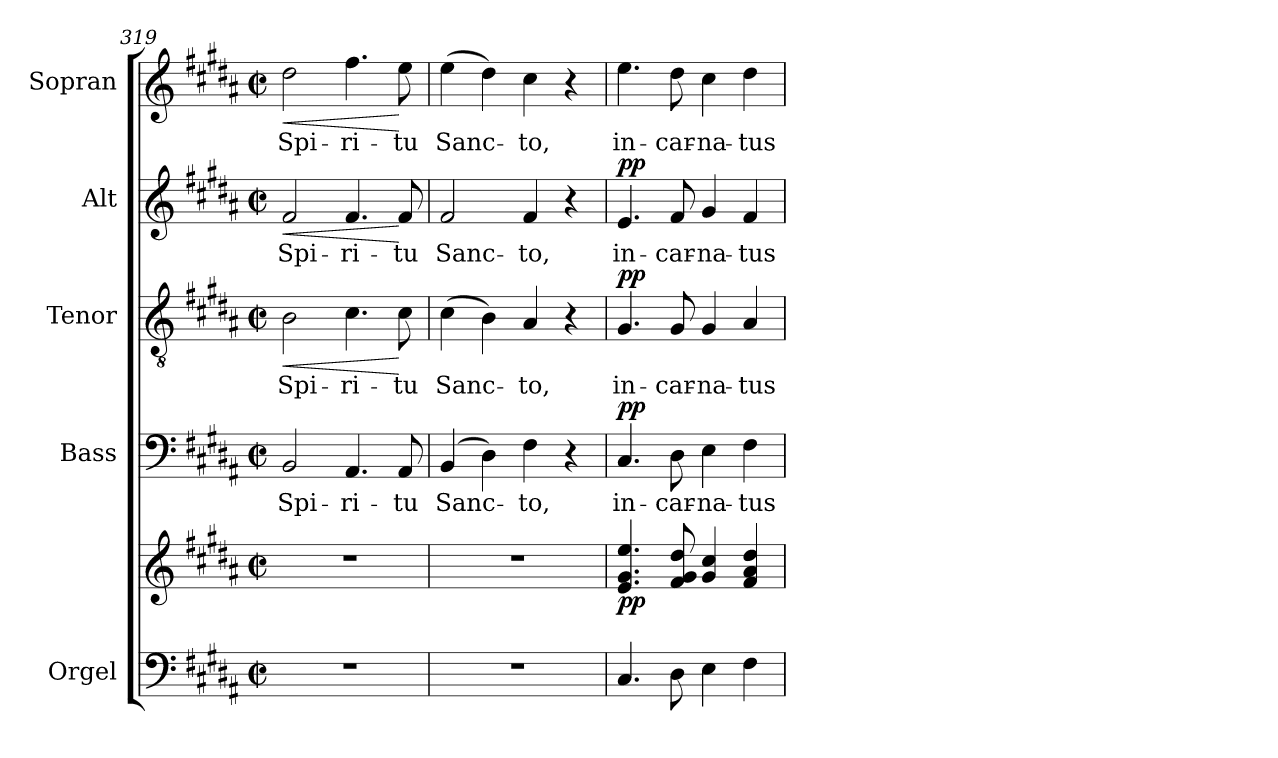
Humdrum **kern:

**kern	**kern	**dynam	**kern	**text	**dynam	**kern	**text	**dynam	**kern	**text	**dynam	**kern	**text	**dynam
*part5	*part5	*part5	*part4	*part4	*part4	*part3	*part3	*part3	*part2	*part2	*part2	*part1	*part1	*part1
*staff6	*staff5	*staff5/6	*staff4	*staff4	*staff4	*staff3	*staff3	*staff3	*staff2	*staff2	*staff2	*staff1	*staff1	*staff1
*I"Orgel	*	*	*I"Bass	*	*	*I"Tenor	*	*	*I"Alt	*	*	*I"Sopran	*	*
*I'Org.	*	*	*I'B.	*	*	*I'T.	*	*	*I'A.	*	*	*I'S.	*	*
*clefF4	*clefG2	*	*clefF4	*	*	*clefGv2	*	*	*clefG2	*	*	*clefG2	*	*
*k[f#c#g#d#a#]	*k[f#c#g#d#a#]	*	*k[f#c#g#d#a#]	*	*	*k[f#c#g#d#a#]	*	*	*k[f#c#g#d#a#]	*	*	*k[f#c#g#d#a#]	*	*
*B:	*B:	*	*B:	*	*	*B:	*	*	*B:	*	*	*B:	*	*
*M2/2	*M2/2	*	*M2/2	*	*	*M2/2	*	*	*M2/2	*	*	*M2/2	*	*
*met(c|)	*met(c|)	*	*met(c|)	*	*	*met(c|)	*	*	*met(c|)	*	*	*met(c|)	*	*
=319	=319	=319	=319	=319	=319	=319	=319	=319	=319	=319	=319	=319	=319	=319
!	!	!	!	!LO:LY:b	!	!	!LO:LY:b	!LO:HP:b	!	!LO:LY:b	!LO:HP:b	!	!LO:LY:b	!LO:HP:b
1r	1r	.	2BB/	Spi-	.	2B\	Spi-	<	2f#/	Spi-	<	2dd#\	Spi-	<
!	!	!	!	!LO:LY:b	!	!	!LO:LY:b	!	!	!LO:LY:b	!	!	!LO:LY:b	!
.	.	.	4.AA#/	-ri-	.	4.c#\	-ri-	.	4.f#/	-ri-	.	4.ff#\	-ri-	.
!	!	!	!	!LO:LY:b	!	!	!LO:LY:b	!	!	!LO:LY:b	!	!	!LO:LY:b	!
.	.	.	8AA#/	-tu	.	8c#\	-tu	[	8f#/	-tu	[	8ee\	-tu	[
=320	=320	=320	=320	=320	=320	=320	=320	=320	=320	=320	=320	=320	=320	=320
!	!	!	!	!LO:LY:b	!	!	!LO:LY:b	!	!	!LO:LY:b	!	!	!LO:LY:b	!
1r	1r	.	(4BB/	Sanc-	.	(>4c#\	Sanc-	.	2f#/	Sanc-	.	(>4ee\	Sanc-	.
.	.	.	4D#\)	.	.	4B\)	.	.	.	.	.	4dd#\)	.	.
!	!	!	!	!LO:LY:b	!	!	!LO:LY:b	!	!	!LO:LY:b	!	!	!LO:LY:b	!
.	.	.	4F#\	-to,	.	4A#/	-to,	.	4f#/	-to,	.	4cc#\	-to,	.
.	.	.	4r	.	.	4r	.	.	4r	.	.	4r	.	.
=321	=321	=321	=321	=321	=321	=321	=321	=321	=321	=321	=321	=321	=321	=321
!	!	!LO:DY:b	!	!LO:LY:b	!LO:DY:a	!	!LO:LY:b	!LO:DY:a	!	!LO:LY:b	!LO:DY:a	!	!LO:LY:b	!
4.C#/	4.e/ 4.g#/ 4.ee/	pp	4.C#/	in-	pp	4.G#/	in-	pp	4.e/	in-	pp	4.ee\	in-	.
!	!	!	!	!LO:LY:b	!	!	!LO:LY:b	!	!	!LO:LY:b	!	!	!LO:LY:b	!
8D#\	8f#/ 8g#/ 8dd#/	.	8D#\	-car-	.	8G#/	-car-	.	8f#/	-car-	.	8dd#\	-car-	.
!	!	!	!	!LO:LY:b	!	!	!LO:LY:b	!	!	!LO:LY:b	!	!	!LO:LY:b	!
4E\	4g#/ 4cc#/	.	4E\	-na-	.	4G#/	-na-	.	4g#/	-na-	.	4cc#\	-na-	.
!	!	!	!	!LO:LY:b	!	!	!LO:LY:b	!	!	!LO:LY:b	!	!	!LO:LY:b	!
4F#\	4f#/ 4a#/ 4dd#/	.	4F#\	-tus	.	4A#/	-tus	.	4f#/	-tus	.	4dd#\	-tus	.
=	=	=	=	=	=	=	=	=	=	=	=	=	=	=
*-	*-	*-	*-	*-	*-	*-	*-	*-	*-	*-	*-	*-	*-	*-
